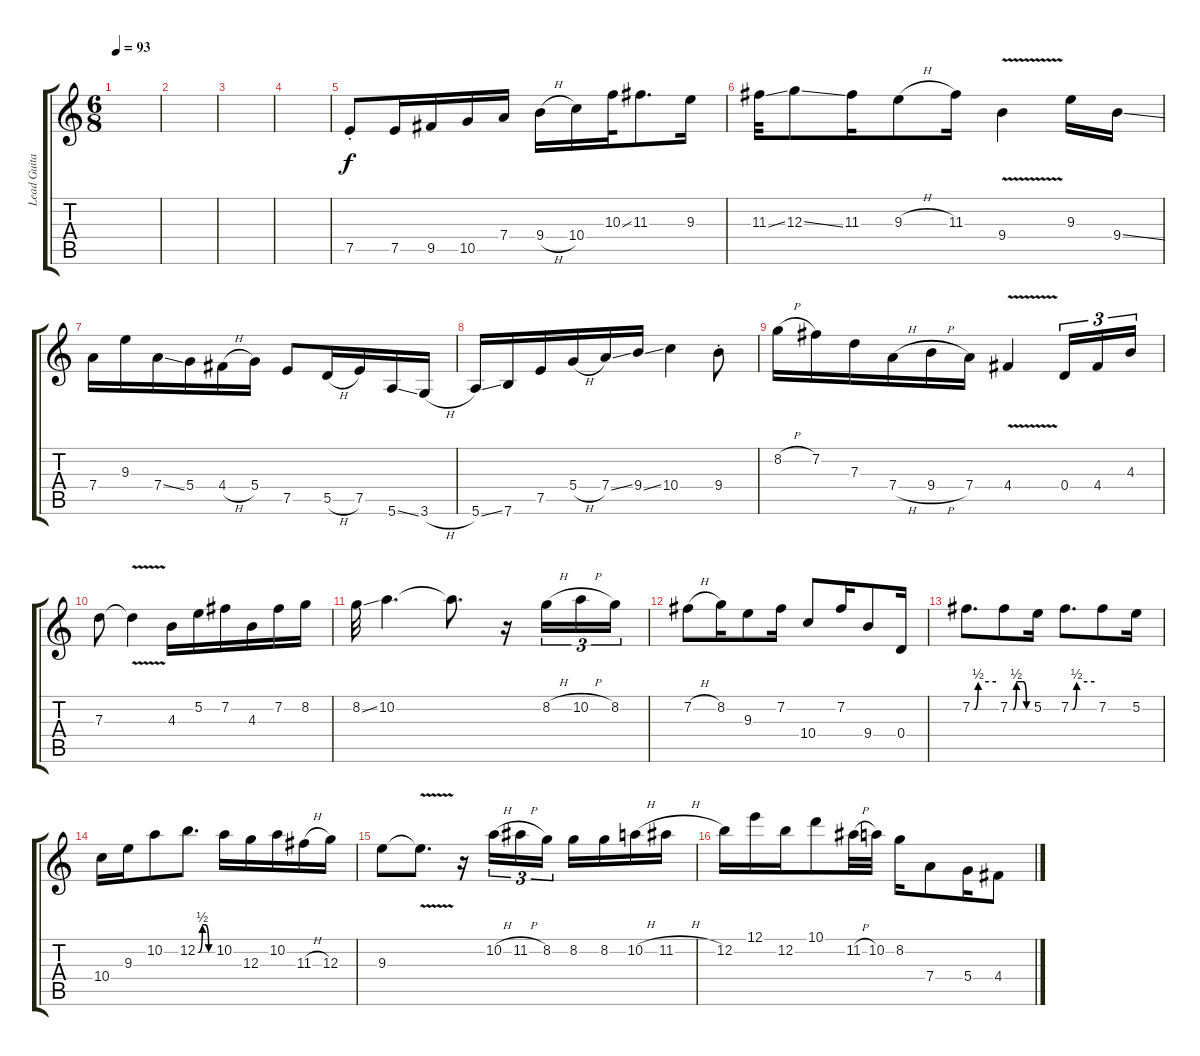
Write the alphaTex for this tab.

\track ("Lead Guitar 2 [Peter Lindgren + Mikael A" "Lead Guita") {instrument distortionguitar}
\staff {score tabs}
\tuning (E4 B3 G3 D3 A2 E2) {hide}
\ts (6 8)
\tempo 93
\clef g2
\ks c
|
|
|
|
7.5{st}.8 7.5.16 9.5.16 10.5.16 7.4.16 9.4{h}.16 10.4.16 10.3{ss}.32 11.3.8{d} 9.3.16 |
11.3{ss}.32 12.3{ss}.8 11.3.16 9.3{h}.8 11.3.16 9.4{v}.4 9.3.16 9.4{ss}.16 |
7.4.16 9.3.16 7.4{ss}.16 5.4.16 4.4{h}.16 5.4.16 7.5.8 5.5{h}.16 7.5.16 5.6{ss}.16 3.6{h}.16 |
5.6{ss}.16 7.6.16 7.5.16 5.4{h}.16 7.4{ss}.16 9.4{ss}.16 10.4.4 9.4{st}.8 |
8.2{h}.16 7.2.16 7.3.16 7.4{h}.16 9.4{h}.16 7.4.16 4.4{v}.4 0.4.16{tu (3 2)} 4.4.16{tu (3 2)} 4.3.16{tu (3 2)} |
7.3.8 7.3{v t}.4 4.3.16 5.2.16 7.2.16 4.3.16 7.2.16 8.2.16 |
8.2{ss}.32 10.2.4{d} 10.2{t}.8{d} r.16 8.2{h}.16{tu (3 2)} 10.2{h}.16{tu (3 2)} 8.2.16{tu (3 2)} |
7.2{h}.8 8.2.16 9.3.8 7.2.16 10.4.8 7.2.16 9.4.8 0.4.16 |
7.2{be (custom 0 0 5 0 15 2 60 2)}.8{d} 7.2{be (custom 0 0 10 0 20 2 40 2 50 0 60 0)}.8 5.2.16 7.2{be (custom 0 0 5 0 15 2 60 2)}.8{d} 7.2.8 5.2.16 |
10.4.16 9.3.16 10.2.8 12.2{be (custom 0 0 5 0 20 2 30 2 45 0 60 0)}.8{d} 10.2.16 12.3.16 10.2.16 11.3{h}.16 12.3.16 |
9.3.8 9.3{v t}.8{d} r.16 10.2{h}.16{tu (3 2)} 11.2{h}.16{tu (3 2)} 8.2.16{tu (3 2)} 8.2.16 8.2.16 10.2{h}.16 11.2{h}.16 |
12.2.16 12.1.16 12.2.16 10.1.8 11.2{h}.32 10.2.32 8.2.16 7.4.8 5.4.16 4.4.8
